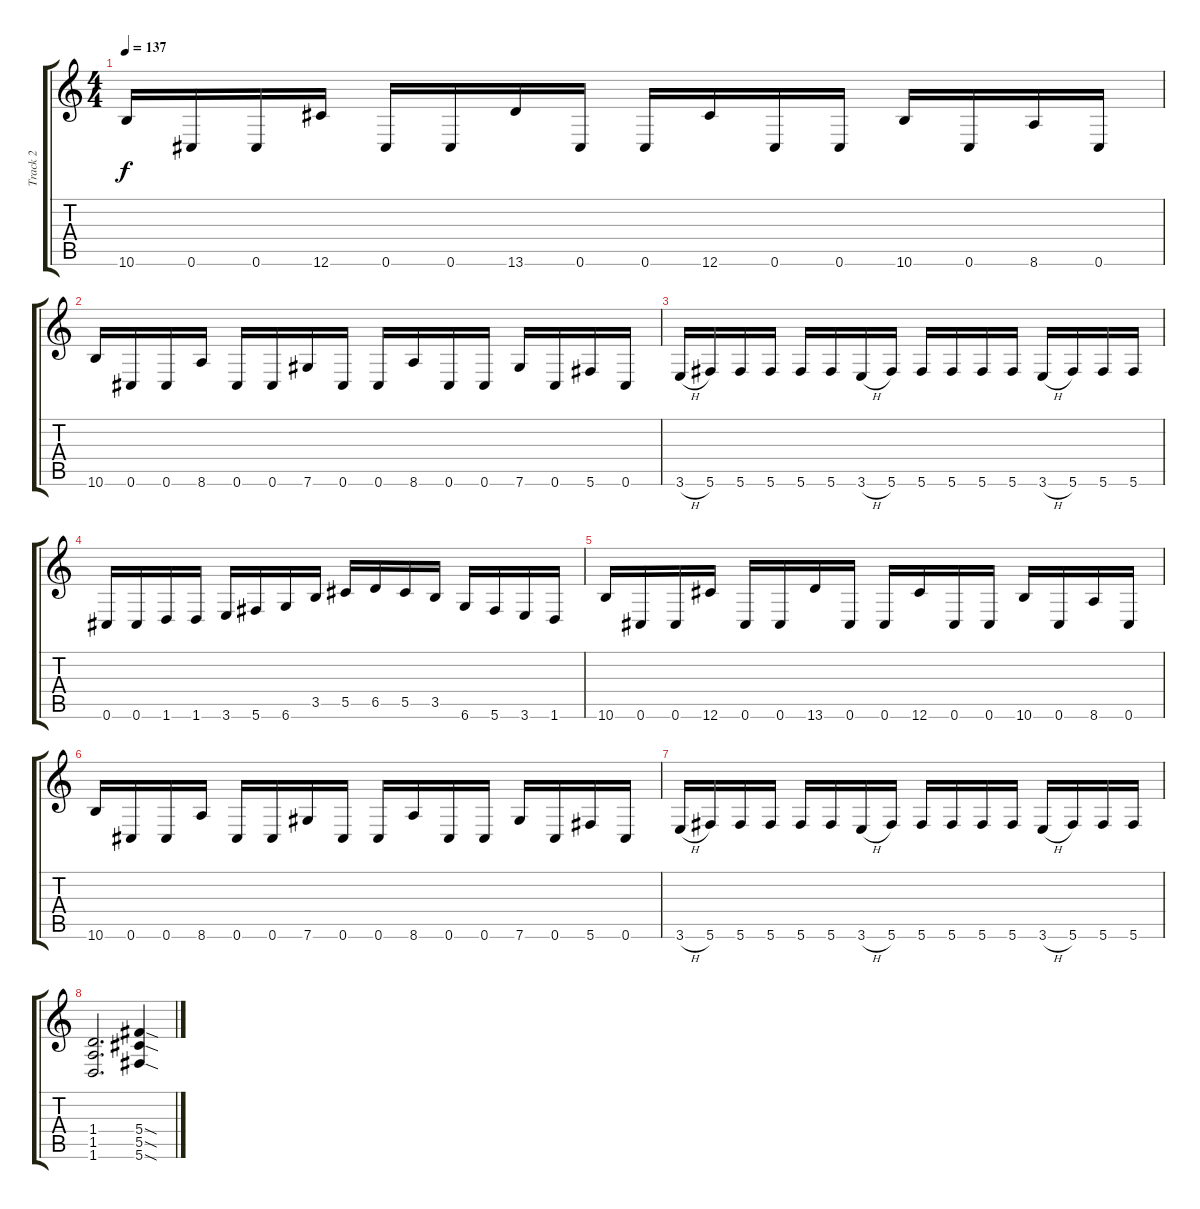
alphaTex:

\track ("Track 2" "Track 2") {instrument distortionguitar}
\staff {score tabs}
\tuning (Eb4 Bb3 Gb3 Db3 Ab2 Db2) {hide}
\ts (4 4)
\tempo 137
\clef g2
\ks c
10.6.16{dy f} 0.6.16 0.6.16 12.6.16 0.6.16 0.6.16 13.6.16 0.6.16 0.6.16 12.6.16 0.6.16 0.6.16 10.6.16 0.6.16 8.6.16 0.6.16 |
10.6.16 0.6.16 0.6.16 8.6.16 0.6.16 0.6.16 7.6.16 0.6.16 0.6.16 8.6.16 0.6.16 0.6.16 7.6.16 0.6.16 5.6.16 0.6.16 |
3.6{h}.16 5.6.16 5.6.16 5.6.16 5.6.16 5.6.16 3.6{h}.16 5.6.16 5.6.16 5.6.16 5.6.16 5.6.16 3.6{h}.16 5.6.16 5.6.16 5.6.16 |
0.6.16 0.6.16 1.6.16 1.6.16 3.6.16 5.6.16 6.6.16 3.5.16 5.5.16 6.5.16 5.5.16 3.5.16 6.6.16 5.6.16 3.6.16 1.6.16 |
10.6.16 0.6.16 0.6.16 12.6.16 0.6.16 0.6.16 13.6.16 0.6.16 0.6.16 12.6.16 0.6.16 0.6.16 10.6.16 0.6.16 8.6.16 0.6.16 |
10.6.16 0.6.16 0.6.16 8.6.16 0.6.16 0.6.16 7.6.16 0.6.16 0.6.16 8.6.16 0.6.16 0.6.16 7.6.16 0.6.16 5.6.16 0.6.16 |
3.6{h}.16 5.6.16 5.6.16 5.6.16 5.6.16 5.6.16 3.6{h}.16 5.6.16 5.6.16 5.6.16 5.6.16 5.6.16 3.6{h}.16 5.6.16 5.6.16 5.6.16 |
(1.4 1.5 1.6).2{d} (5.4{sod} 5.5{sod} 5.6{sod}).4
